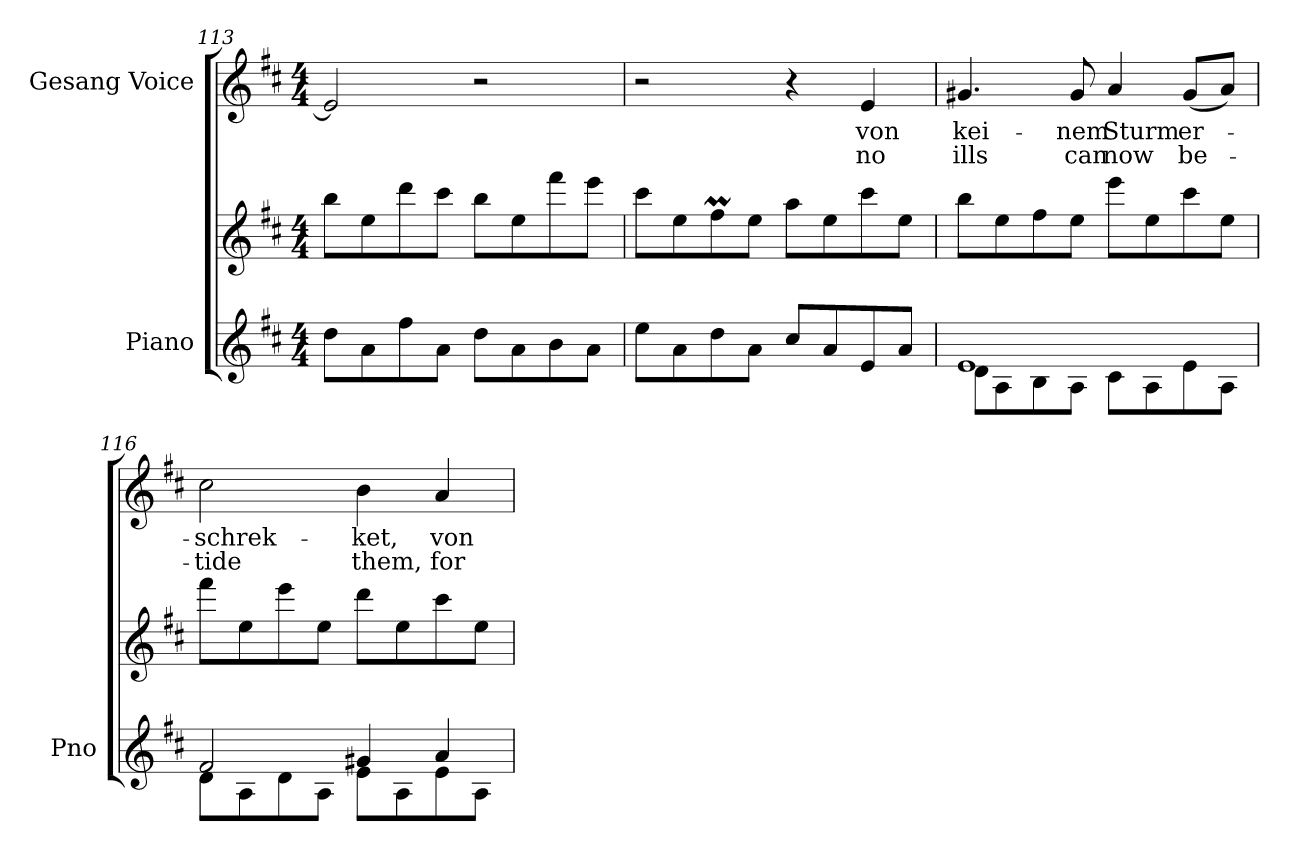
**kern	**kern	**kern	**text	**text
*part2	*part2	*part1	*part1	*part1
*staff3	*staff2	*staff1	*staff1	*staff1
*I"Piano	*	*I"Gesang Voice	*	*
*I'Pno	*	*	*	*
*clefG2	*clefG2	*clefG2	*	*
*k[f#c#]	*k[f#c#]	*k[f#c#]	*	*
*M4/4	*M4/4	*M4/4	*	*
=113	=113	=113	=113	=113
8dd\L	8bb\L	2e/]	.	.
8a\	8ee\	.	.	.
8ff#\	8ddd\	.	.	.
8a\J	8ccc#\J	.	.	.
8dd\L	8bb\L	2r	.	.
8a\	8ee\	.	.	.
8b\	8fff#\	.	.	.
8a\J	8eee\J	.	.	.
!!LO:LB:g=z
=114	=114	=114	=114	=114
8ee\L	8ccc#\L	2r	.	.
8a\	8ee\	.	.	.
8dd\	8ff#m\	.	.	.
8a\J	8ee\J	.	.	.
8cc#/L	8aa\L	4r	.	.
8a/	8ee\	.	.	.
!	!	!	!LO:LY:b	!LO:LY:b
8e/	8ccc#\	4e/	von	no
8a/J	8ee\J	.	.	.
=115	=115	=115	=115	=115
*^	*	*	*	*
!	!	!	!	!LO:LY:b	!LO:LY:b
1e	8d\L	8bb\L	4.g#X/	kei-	ills
.	8A\	8ee\	.	.	.
.	8B\	8ff#\	.	.	.
!	!	!	!	!LO:LY:b	!LO:LY:b
.	8A\J	8ee\J	8g#/	-nem	can
!	!	!	!	!LO:LY:b	!LO:LY:b
.	8c#\L	8eee\L	4a/	Sturm	now
.	8A\	8ee\	.	.	.
!	!	!	!	!LO:LY:b	!LO:LY:b
.	8e\	8ccc#\	(<8g#/L	er-	be-
.	8A\J	8ee\J	8a/J)	.	.
=116	=116	=116	=116	=116	=116
!	!	!	!	!LO:LY:b	!LO:LY:b
2f#/	8d\L	8fff#\L	2cc#\	-schrek-	-tide
.	8A\	8ee\	.	.	.
.	8d\	8eee\	.	.	.
.	8A\J	8ee\J	.	.	.
!	!	!	!	!LO:LY:b	!LO:LY:b
4g#X/	8e\L	8ddd\L	4b\	-ket,	them,
.	8A\	8ee\	.	.	.
!	!	!	!	!LO:LY:b	!LO:LY:b
4a/	8e\	8ccc#\	4a/	von	for
.	8A\J	8ee\J	.	.	.
*v	*v	*	*	*	*
=	=	=	=	=
*-	*-	*-	*-	*-
